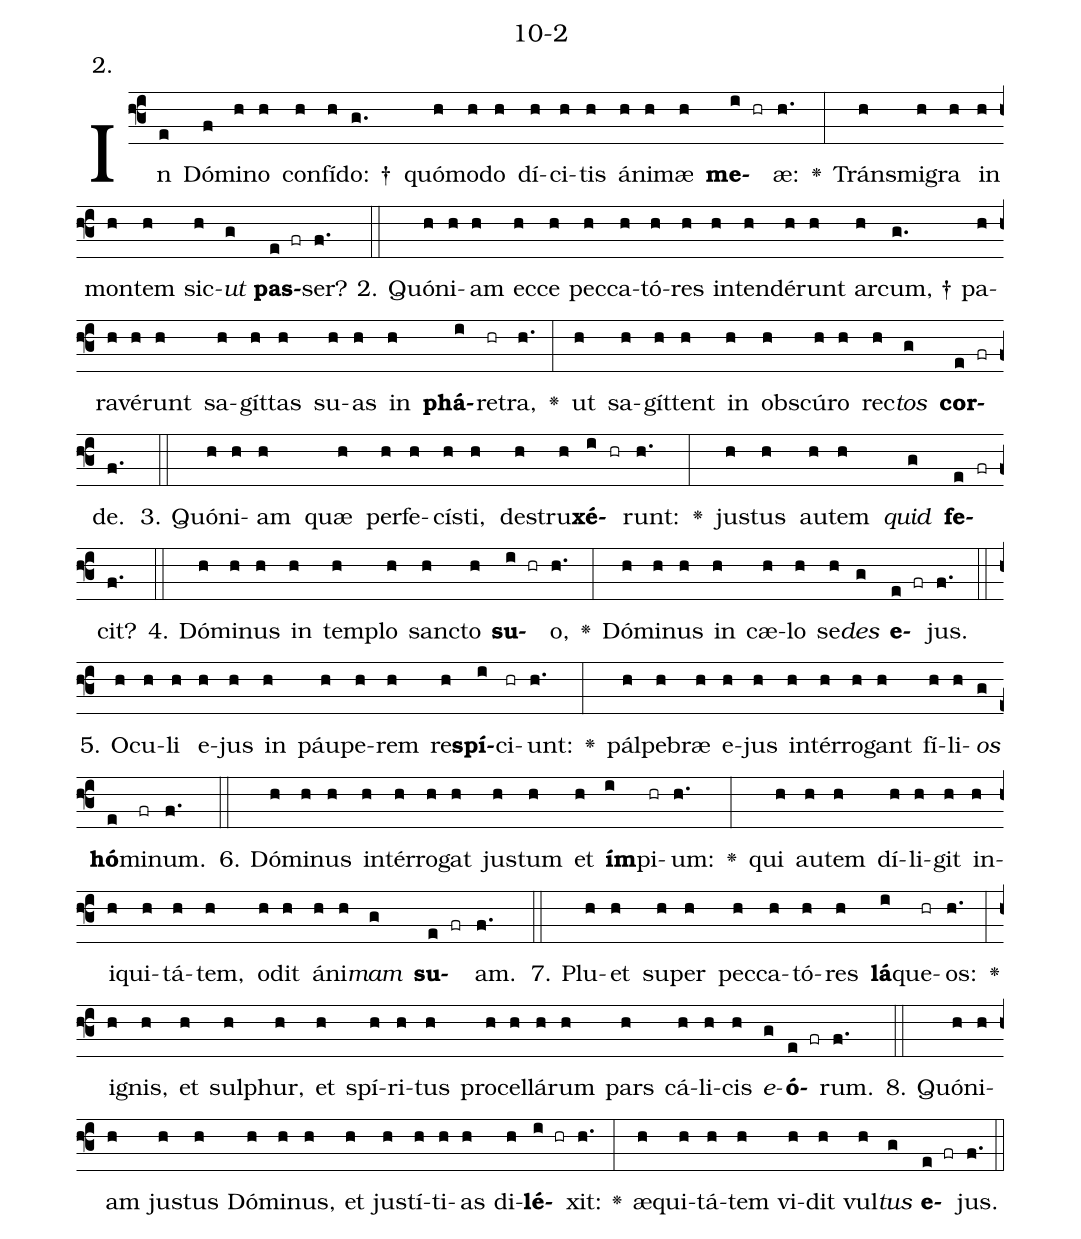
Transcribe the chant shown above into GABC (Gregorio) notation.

name: 10-2;
annotation: 2.;
%%
(f3)In(e) Dó(f)mi(h)no(h) con(h)fí(h)do: †(g.) quó(h)mo(h)do(h) dí(h)ci(h)tis(h) á(h)ni(h)mæ(h) <b>me</b>(i hr)æ:(h.) <v>\greheightstar</v>(:) Tráns(h)mi(h)gra(h) in(h) mon(h)tem(h) sic(h)<i>ut</i>(g) <b>pas</b>(e fr)ser?(f.) (::)
2. Quón(h)i(h)am(h) ec(h)ce(h) pec(h)ca(h)tó(h)res(h) in(h)ten(h)dé(h)runt(h) ar(h)cum, †(g.) pa(h)ra(h)vé(h)runt(h) sa(h)gít(h)tas(h) su(h)as(h) in(h) <b>phá</b>(i)re(hr)tra,(h.) <v>\greheightstar</v>(:) ut(h) sa(h)gít(h)tent(h) in(h) obs(h)cú(h)ro(h) rec(h)<i>tos</i>(g) <b>cor</b>(e fr)de.(f.) (::)
3. Quón(h)i(h)am(h) quæ(h) per(h)fe(h)cís(h)ti,(h) de(h)stru(h)<b>xé</b>(i hr)runt:(h.) <v>\greheightstar</v>(:) jus(h)tus(h) au(h)tem(h) <i>quid</i>(g) <b>fe</b>(e fr)cit?(f.) (::)
4. Dó(h)mi(h)nus(h) in(h) tem(h)plo(h) sanc(h)to(h) <b>su</b>(i hr)o,(h.) <v>\greheightstar</v>(:) Dó(h)mi(h)nus(h) in(h) cæ(h)lo(h) se(h)<i>des</i>(g) <b>e</b>(e fr)jus.(f.) (::)
5. O(h)cu(h)li(h) e(h)jus(h) in(h) páu(h)pe(h)rem(h) re(h)<b>spí</b>(i)ci(hr)unt:(h.) <v>\greheightstar</v>(:) pál(h)pe(h)bræ(h) e(h)jus(h) in(h)tér(h)ro(h)gant(h) fí(h)li(h)<i>os</i>(g) <b>hó</b>(e)mi(fr)num.(f.) (::)
6. Dó(h)mi(h)nus(h) in(h)tér(h)ro(h)gat(h) jus(h)tum(h) et(h) <b>ím</b>(i)pi(hr)um:(h.) <v>\greheightstar</v>(:) qui(h) au(h)tem(h) dí(h)li(h)git(h) in(h)i(h)qui(h)tá(h)tem,(h) o(h)dit(h) á(h)ni(h)<i>mam</i>(g) <b>su</b>(e fr)am.(f.) (::)
7. Plu(h)et(h) su(h)per(h) pec(h)ca(h)tó(h)res(h) <b>lá</b>(i)que(hr)os:(h.) <v>\greheightstar</v>(:) i(h)gnis,(h) et(h) sul(h)phur,(h) et(h) spí(h)ri(h)tus(h) pro(h)cel(h)lá(h)rum(h) pars(h) cá(h)li(h)cis(h) <i>e</i>(g)<b>ó</b>(e fr)rum.(f.) (::)
8. Quón(h)i(h)am(h) jus(h)tus(h) Dó(h)mi(h)nus,(h) et(h) jus(h)tí(h)ti(h)as(h) di(h)<b>lé</b>(i hr)xit:(h.) <v>\greheightstar</v>(:) æ(h)qui(h)tá(h)tem(h) vi(h)dit(h) vul(h)<i>tus</i>(g) <b>e</b>(e fr)jus.(f.) (::)
